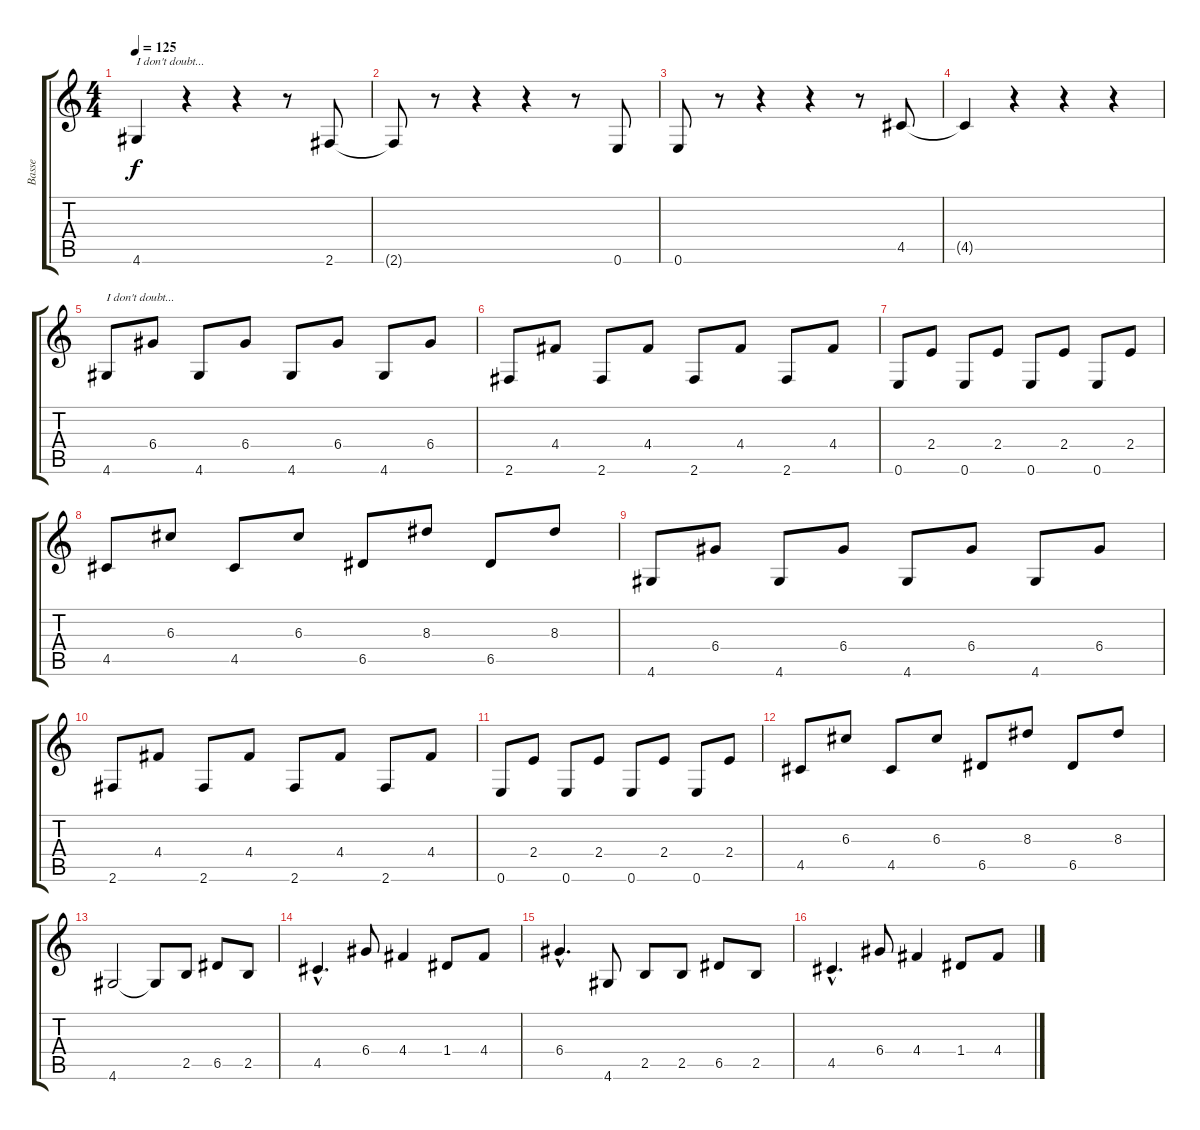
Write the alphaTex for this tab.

\track ("Basse" "Basse") {instrument electricbassfinger}
\staff {score tabs}
\tuning (E4 B3 G3 D3 A2 E2) {hide}
\ts (4 4)
\tempo 125
\clef g2
\ks c
4.6.4{txt "I don't doubt..." dy f} r.4 r.4 r.8 2.6.8 |
2.6{t}.8 r.8 r.4 r.4 r.8 0.6.8 |
0.6.8 r.8 r.4 r.4 r.8 4.5.8 |
4.5{t}.4 r.4 r.4 r.4 |
4.6.8{txt "I don't doubt..."} 6.4.8 4.6.8 6.4.8 4.6.8 6.4.8 4.6.8 6.4.8 |
2.6.8 4.4.8 2.6.8 4.4.8 2.6.8 4.4.8 2.6.8 4.4.8 |
0.6.8 2.4.8 0.6.8 2.4.8 0.6.8 2.4.8 0.6.8 2.4.8 |
4.5.8 6.3.8 4.5.8 6.3.8 6.5.8 8.3.8 6.5.8 8.3.8 |
4.6.8 6.4.8 4.6.8 6.4.8 4.6.8 6.4.8 4.6.8 6.4.8 |
2.6.8 4.4.8 2.6.8 4.4.8 2.6.8 4.4.8 2.6.8 4.4.8 |
0.6.8 2.4.8 0.6.8 2.4.8 0.6.8 2.4.8 0.6.8 2.4.8 |
4.5.8 6.3.8 4.5.8 6.3.8 6.5.8 8.3.8 6.5.8 8.3.8 |
4.6.2 4.6{t}.8 2.5.8 6.5.8 2.5.8 |
4.5{hac}.4{d} 6.4.8 4.4.4 1.4.8 4.4.8 |
6.4{hac}.4{d} 4.6.8 2.5.8 2.5.8 6.5.8 2.5.8 |
4.5{hac}.4{d} 6.4.8 4.4.4 1.4.8 4.4.8
